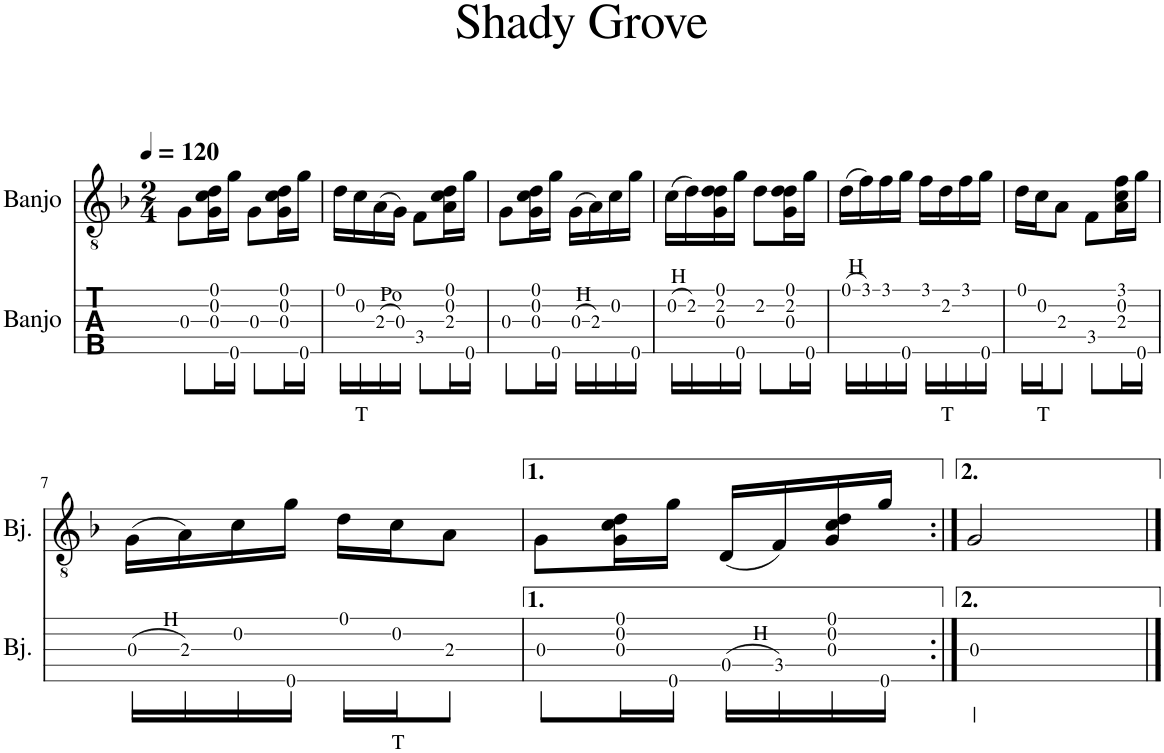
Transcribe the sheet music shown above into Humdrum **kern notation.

**kern	**kern
*part2	*part1
*staff2	*staff1
*I"Banjo	*I"Banjo
*I'Bj.	*I'Bj.
*stria5	*
*	*clefGv2
*Trd7c12	*Trd7c12
*k[b-]	*k[b-]
*M2/4	*M2/4
*MM120	*MM120
=1	=1
8G\L	8G\L
16G\ 16c\ 16d\L	16G\ 16c\ 16d\L
16g\JJ	16g\JJ
8G\L	8G\L
16G\ 16c\ 16d\L	16G\ 16c\ 16d\L
16g\JJ	16g\JJ
=2	=2
16d\LL	16d\LL
!LO:TX:b:t=T	!
16c\	16c\
(16A\	(16A\
!LO:TX:b:t=Po	!
16G\JJ)	16G\JJ)
8F\L	8F\L
16A\ 16c\ 16d\L	16A\ 16c\ 16d\L
16g\JJ	16g\JJ
=3	=3
8G\L	8G\L
16G\ 16c\ 16d\L	16G\ 16c\ 16d\L
16g\JJ	16g\JJ
(16G\LL	(16G\LL
!LO:TX:b:t=H	!
16A\)	16A\)
16c\	16c\
16g\JJ	16g\JJ
=4	=4
(16c\LL	(16c\LL
!LO:TX:a:t=H	!
16d\)	16d\)
16G\ 16d\ 16d\	16G\ 16d\ 16d\
16g\JJ	16g\JJ
8d\L	8d\L
16G\ 16d\ 16d\L	16G\ 16d\ 16d\L
16g\JJ	16g\JJ
=5	=5
(16d\LL	(16d\LL
!LO:TX:a:t=H	!
16f\)	16f\)
16f\	16f\
16g\JJ	16g\JJ
16f\LL	16f\LL
!LO:TX:b:t=T	!
16d\	16d\
16f\	16f\
16g\JJ	16g\JJ
=6	=6
16d\LL	16d\LL
!LO:TX:b:t=T	!
16c\J	16c\J
8A\J	8A\J
8F\L	8F\L
16A\ 16c\ 16f\L	16A\ 16c\ 16f\L
16g\JJ	16g\JJ
!!LO:LB:g=z
=7	=7
(16G\LL	(16G\LL
!LO:TX:b:t=H	!
16A\)	16A\)
16c\	16c\
16g\JJ	16g\JJ
16d\LL	16d\LL
!LO:TX:b:t=T	!
16c\J	16c\J
8A\J	8A\J
=8	=8
8G\L	8G\L
16G\ 16c\ 16d\L	16G\ 16c\ 16d\L
16g\JJ	16g\JJ
(16D\LL	(16D/LL
!LO:TX:b:t=H	!
16F\)	16F/)
16G\ 16c\ 16d\	16G/ 16c/ 16d/
16g\JJ	16g/JJ
=9:|!	=9:|!
2G\	2G/
==	==
*-	*-
